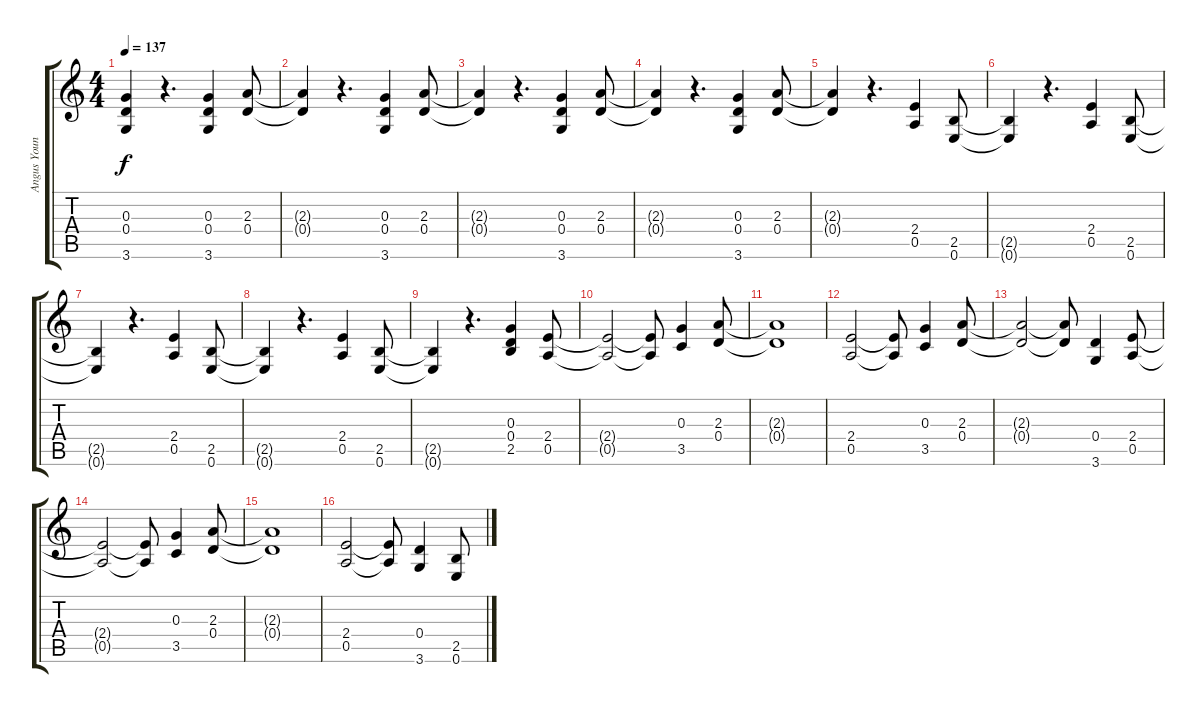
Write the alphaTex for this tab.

\track ("Angus Young" "Angus Youn") {instrument overdrivenguitar}
\staff {score tabs}
\tuning (E4 B3 G3 D3 A2 E2) {hide}
\ts (4 4)
\tempo 137
\clef g2
\ks c
(0.3{t} 0.4{t} 3.6{t}).4{dy f} r.4{d} (0.3 0.4 3.6).4 (2.3 0.4).8 |
(2.3{t} 0.4{t}).4 r.4{d} (0.3 0.4 3.6).4 (2.3 0.4).8 |
(2.3{t} 0.4{t}).4 r.4{d} (0.3 0.4 3.6).4 (2.3 0.4).8 |
(2.3{t} 0.4{t}).4 r.4{d} (0.3 0.4 3.6).4 (2.3 0.4).8 |
(2.3{t} 0.4{t}).4 r.4{d} (2.4 0.5).4 (2.5 0.6).8 |
(2.5{t} 0.6{t}).4 r.4{d} (2.4 0.5).4 (2.5 0.6).8 |
(2.5{t} 0.6{t}).4 r.4{d} (2.4 0.5).4 (2.5 0.6).8 |
(2.5{t} 0.6{t}).4 r.4{d} (2.4 0.5).4 (2.5 0.6).8 |
(2.5{t} 0.6{t}).4 r.4{d} (0.3 0.4 2.5).4 (2.4 0.5).8 |
(2.4{t} 0.5{t}).2 (2.4{t} 0.5{t}).8 (0.3 3.5).4 (2.3 0.4).8 |
(2.3{t} 0.4{t}).1 |
(2.4 0.5).2 (2.4{t} 0.5{t}).8 (0.3 3.5).4 (2.3 0.4).8 |
(2.3{t} 0.4{t}).2 (2.3{t} 0.4{t}).8 (0.4 3.6).4 (2.4 0.5).8 |
(2.4{t} 0.5{t}).2 (2.4{t} 0.5{t}).8 (0.3 3.5).4 (2.3 0.4).8 |
(2.3{t} 0.4{t}).1 |
(2.4 0.5).2 (2.4{t} 0.5{t}).8 (0.4 3.6).4 (2.5 0.6).8
